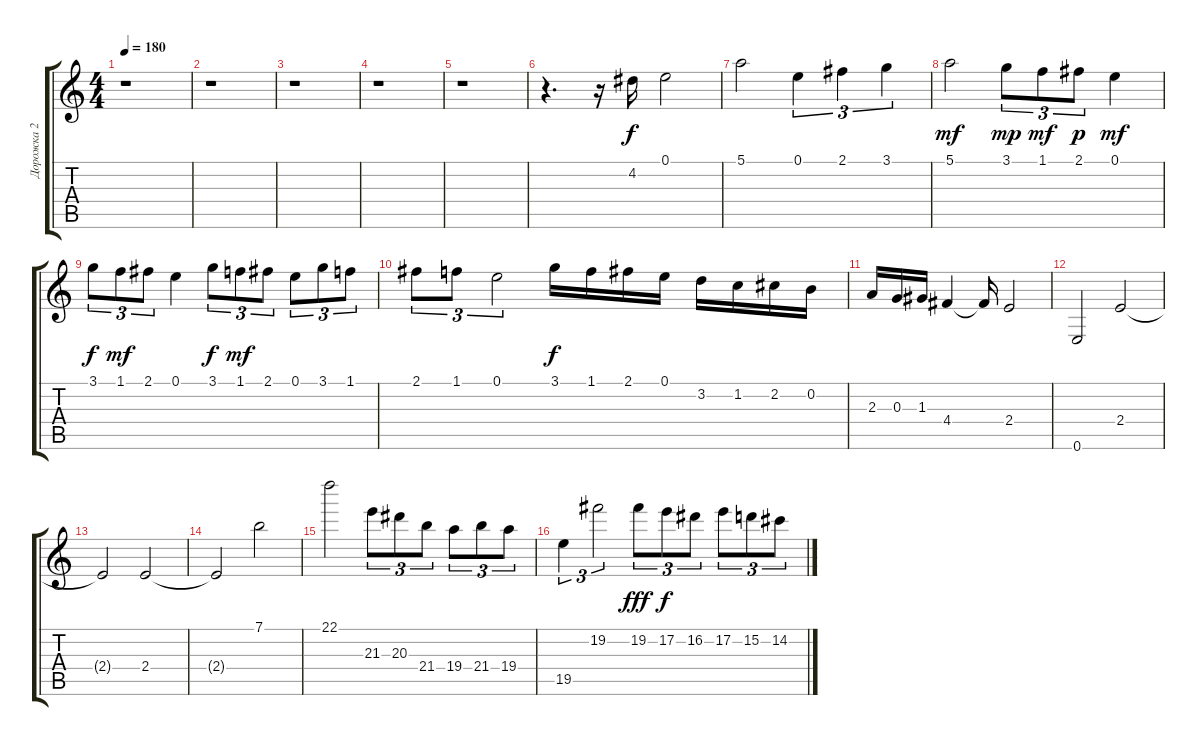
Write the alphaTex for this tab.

\track ("Дорожка 2" "Дорожка 2") {instrument distortionguitar}
\staff {score tabs}
\tuning (E4 B3 G3 D3 A2 E2) {hide}
\ts (4 4)
\tempo 180
\clef g2
\ks c
r.1{dy f} |
r.1 |
r.1 |
r.1 |
r.1 |
r.4{d} r.16 4.2.16{volume 16} 0.1.2 |
5.1.2 0.1.4{tu (3 2)} 2.1.4{tu (3 2)} 3.1.4{tu (3 2)} |
5.1.2{dy mf} 3.1.8{tu (3 2) dy mp} 1.1.8{tu (3 2) dy mf} 2.1.8{tu (3 2) dy p} 0.1.4{dy mf} |
3.1.8{tu (3 2) dy f} 1.1.8{tu (3 2) dy mf} 2.1.8{tu (3 2)} 0.1.4 3.1.8{tu (3 2) dy f} 1.1.8{tu (3 2) dy mf} 2.1.8{tu (3 2)} 0.1.8{tu (3 2)} 3.1.8{tu (3 2)} 1.1.8{tu (3 2)} |
2.1.8{tu (3 2)} 1.1.8{tu (3 2)} 0.1.2{tu (3 2)} 3.1.16{dy f} 1.1.16 2.1.16 0.1.16 3.2.16 1.2.16 2.2.16 0.2.16 |
2.3.16 0.3.16 1.3.16 4.4.4 4.4{t}.16 2.4.2 |
0.6.2 2.4.2 |
2.4{t}.2 2.4.2 |
2.4{t}.2 7.1.2 |
22.1.2 21.3.8{tu (3 2)} 20.3.8{tu (3 2)} 21.4.8{tu (3 2)} 19.4.8{tu (3 2)} 21.4.8{tu (3 2)} 19.4.8{tu (3 2)} |
19.5.4{tu (3 2)} 19.2.2{tu (3 2)} 19.2.8{tu (3 2) dy fff} 17.2.8{tu (3 2) dy f} 16.2.8{tu (3 2)} 17.2.8{tu (3 2)} 15.2.8{tu (3 2)} 14.2.8{tu (3 2)}
